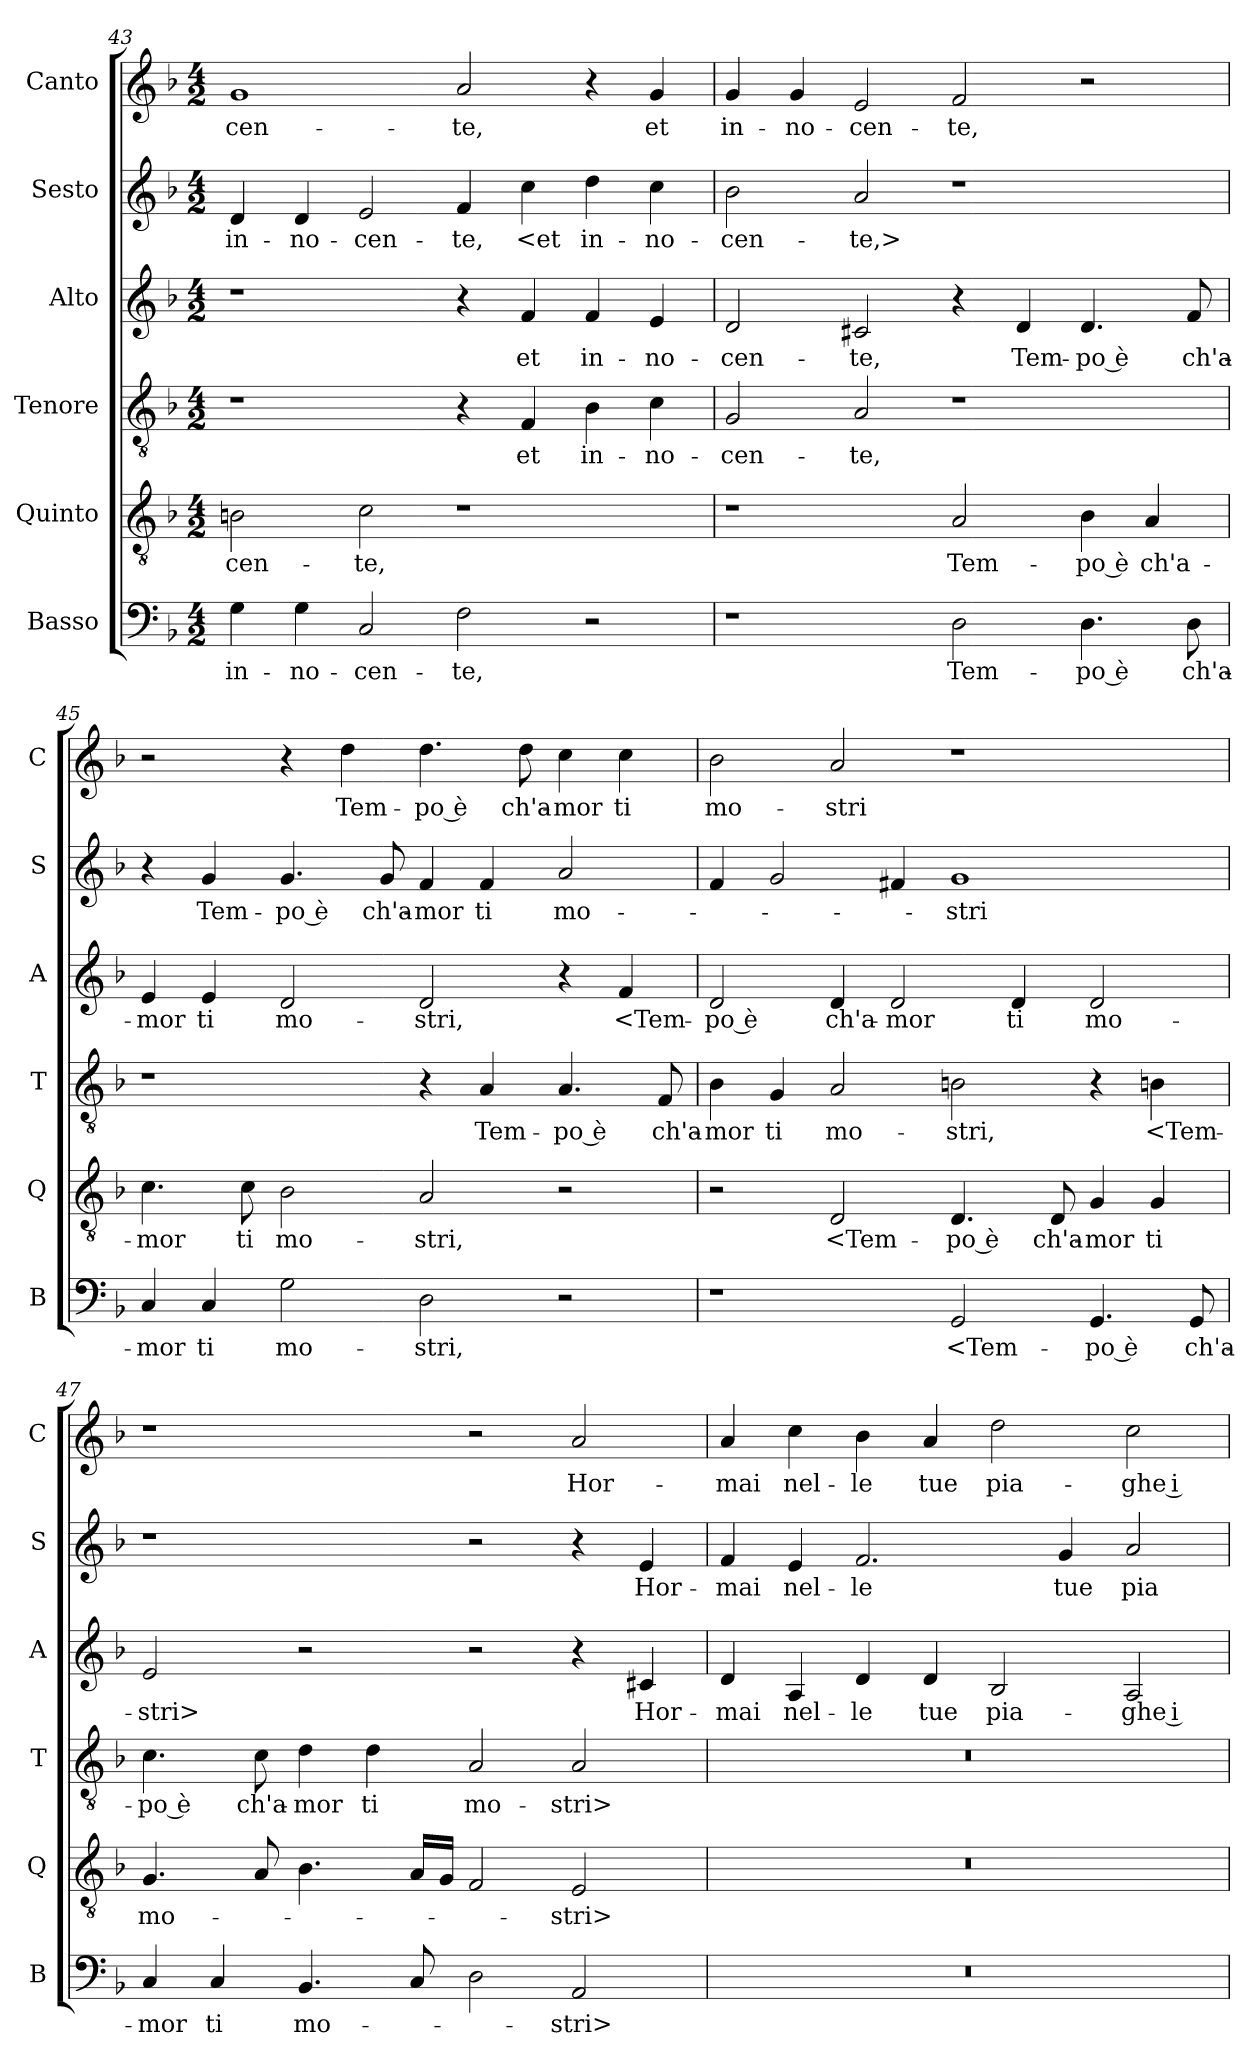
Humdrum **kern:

**kern	**text	**kern	**text	**kern	**text	**kern	**text	**kern	**text	**kern	**text
*part6	*part6	*part5	*part5	*part4	*part4	*part3	*part3	*part2	*part2	*part1	*part1
*staff6	*staff6	*staff5	*staff5	*staff4	*staff4	*staff3	*staff3	*staff2	*staff2	*staff1	*staff1
*I"Basso	*	*I"Quinto	*	*I"Tenore	*	*I"Alto	*	*I"Sesto	*	*I"Canto	*
*I'B	*	*I'Q	*	*I'T	*	*I'A	*	*I'S	*	*I'C	*
*clefF4	*	*clefGv2	*	*clefGv2	*	*clefG2	*	*clefG2	*	*clefG2	*
*k[b-]	*	*k[b-]	*	*k[b-]	*	*k[b-]	*	*k[b-]	*	*k[b-]	*
*M4/2	*	*M4/2	*	*M4/2	*	*M4/2	*	*M4/2	*	*M4/2	*
=43	=43	=43	=43	=43	=43	=43	=43	=43	=43	=43	=43
4G	in-	2Bn	-cen-	1r	.	1r	.	4d	in-	1g	-cen-
4G	-no-	.	.	.	.	.	.	4d	-no-	.	.
2C	-cen-	2c	-te,	.	.	.	.	2e	-cen-	.	.
2F	-te,	1r	.	4r	.	4r	.	4f	-te,	2a	-te,
.	.	.	.	4F	et	4f	et	4cc	<et	.	.
2r	.	.	.	4B-	in-	4f	in-	4dd	in-	4r	.
.	.	.	.	4c	-no-	4e	-no-	4cc	-no-	4g	et
=44	=44	=44	=44	=44	=44	=44	=44	=44	=44	=44	=44
1r	.	1r	.	2G	-cen-	2d	-cen-	2b-	-cen-	4g	in-
.	.	.	.	.	.	.	.	.	.	4g	-no-
.	.	.	.	2A	-te,	2c#X	-te,	2a	-te,>	2e	-cen-
2D	Tem-	2A	Tem-	1r	.	4r	.	1r	.	2f	-te,
.	.	.	.	.	.	4d	Tem-	.	.	.	.
4.D	-po è	4B-	-po è	.	.	4.d	-po è	.	.	2r	.
.	.	4A	ch'a-	.	.	.	.	.	.	.	.
8D	ch'a-	.	.	.	.	8f	ch'a-	.	.	.	.
=45	=45	=45	=45	=45	=45	=45	=45	=45	=45	=45	=45
4C	-mor	4.c	-mor	1r	.	4e	-mor	4r	.	2r	.
4C	ti	.	.	.	.	4e	ti	4g	Tem-	.	.
.	.	8c	ti	.	.	.	.	.	.	.	.
2G	mo-	2B-	mo-	.	.	2d	mo-	4.g	-po è	4r	.
.	.	.	.	.	.	.	.	.	.	4dd	Tem-
.	.	.	.	.	.	.	.	8g	ch'a-	.	.
2D	-stri,	2A	-stri,	4r	.	2d	-stri,	4f	-mor	4.dd	-po è
.	.	.	.	4A	Tem-	.	.	4f	ti	.	.
.	.	.	.	.	.	.	.	.	.	8dd	ch'a-
2r	.	2r	.	4.A	-po è	4r	.	2a	mo-	4cc	-mor
.	.	.	.	.	.	4f	<Tem-	.	.	4cc	ti
.	.	.	.	8F	ch'a-	.	.	.	.	.	.
=46	=46	=46	=46	=46	=46	=46	=46	=46	=46	=46	=46
1r	.	2r	.	4B-	-mor	2d	-po è	4f	.	2b-	mo-
.	.	.	.	4G	ti	.	.	2g	.	.	.
.	.	2D	<Tem-	2A	mo-	4d	ch'a-	.	.	2a	-stri
.	.	.	.	.	.	2d	-mor	4f#X	.	.	.
2GG	<Tem-	4.D	-po è	2Bn	-stri,	.	.	1g	-stri	1r	.
.	.	.	.	.	.	4d	ti	.	.	.	.
.	.	8D	ch'a-	.	.	.	.	.	.	.	.
4.GG	-po è	4G	-mor	4r	.	2d	mo-	.	.	.	.
.	.	4G	ti	4Bn	<Tem-	.	.	.	.	.	.
8GG	ch'a-	.	.	.	.	.	.	.	.	.	.
=47	=47	=47	=47	=47	=47	=47	=47	=47	=47	=47	=47
4C	-mor	4.G	mo-	4.c	-po è	2e	-stri>	1r	.	1r	.
4C	ti	.	.	.	.	.	.	.	.	.	.
.	.	8A	.	8c	ch'a-	.	.	.	.	.	.
4.BB-	mo-	4.B-	.	4d	-mor	2r	.	.	.	.	.
.	.	.	.	4d	ti	.	.	.	.	.	.
8C	.	16ALL	.	.	.	.	.	.	.	.	.
.	.	16GJJ	.	.	.	.	.	.	.	.	.
2D	.	2F	.	2A	mo-	2r	.	2r	.	2r	.
2AA	-stri>	2E	-stri>	2A	-stri>	4r	.	4r	.	2a	Hor-
.	.	.	.	.	.	4c#X	Hor-	4e	Hor-	.	.
=48	=48	=48	=48	=48	=48	=48	=48	=48	=48	=48	=48
0r	.	0r	.	0r	.	4d	-mai	4f	-mai	4a	-mai
.	.	.	.	.	.	4A	nel-	4e	nel-	4cc	nel-
.	.	.	.	.	.	4d	-le	2.f	-le	4b-	-le
.	.	.	.	.	.	4d	tue	.	.	4a	tue
.	.	.	.	.	.	2B-	pia-	.	.	2dd	pia-
.	.	.	.	.	.	.	.	4g	tue	.	.
.	.	.	.	.	.	2A	-ghe i	2a	pia-	2cc	-ghe i
=	=	=	=	=	=	=	=	=	=	=	=
*-	*-	*-	*-	*-	*-	*-	*-	*-	*-	*-	*-
